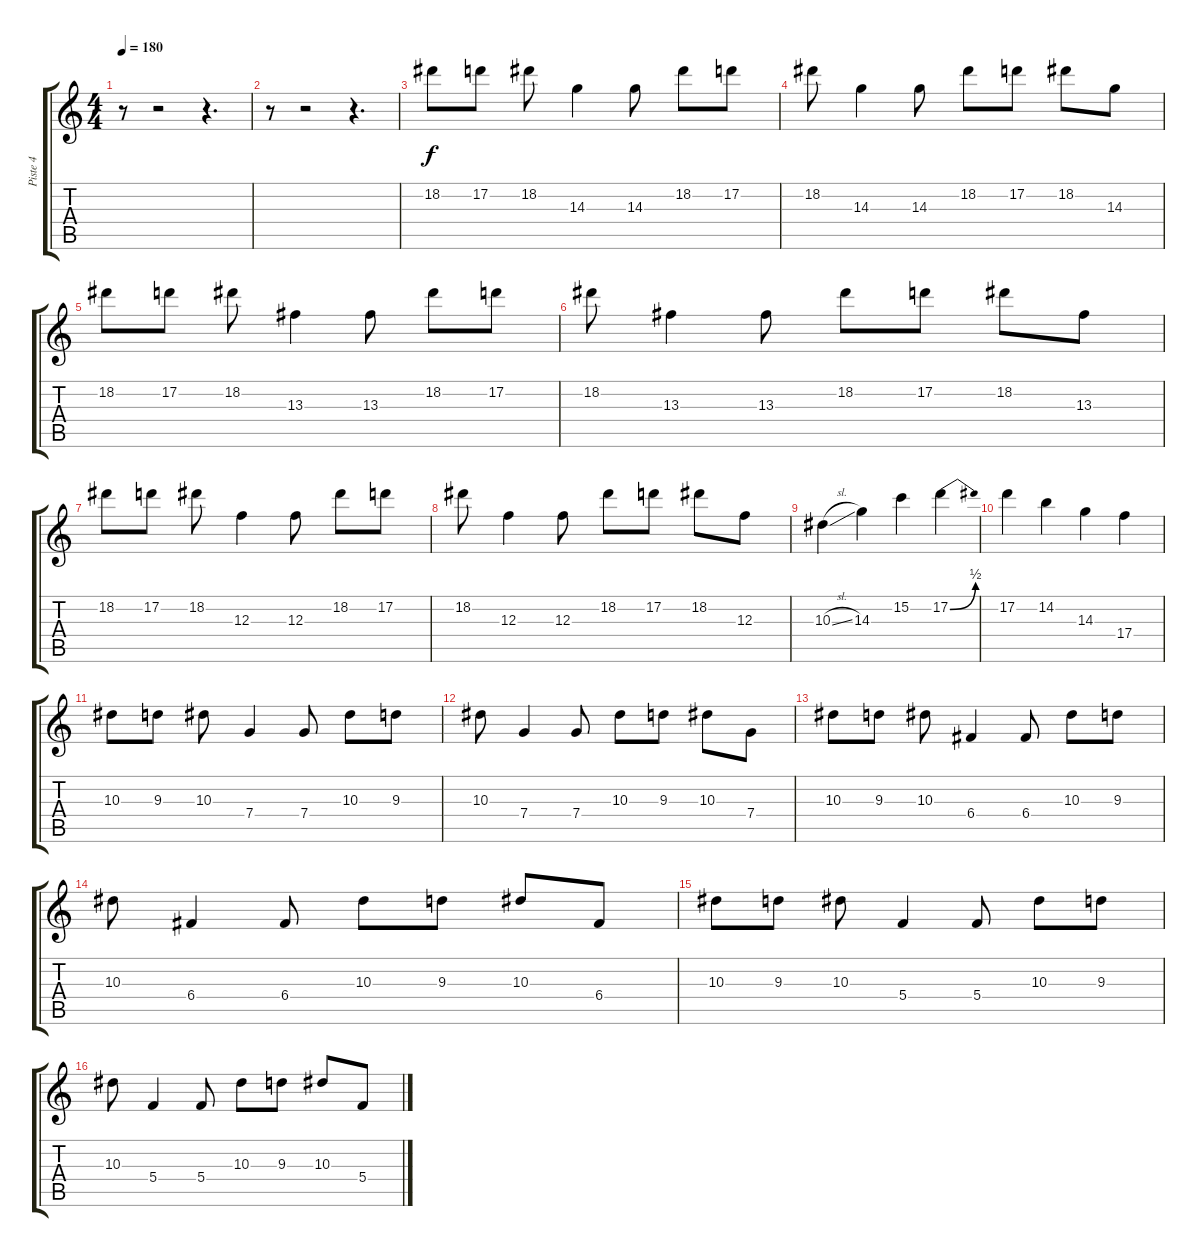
\track ("Piste 4" "Piste 4") {instrument distortionguitar}
\staff {score tabs}
\tuning (D4 A3 F3 C3 G2 C2) {hide}
\ts (4 4)
\tempo 180
\clef g2
\ks c
r.8{dy f} r.2 r.4{d} |
r.8 r.2 r.4{d} |
18.2.8 17.2.8 18.2.8 14.3.4 14.3.8 18.2.8 17.2.8 |
18.2.8 14.3.4 14.3.8 18.2.8 17.2.8 18.2.8 14.3.8 |
18.2.8 17.2.8 18.2.8 13.3.4 13.3.8 18.2.8 17.2.8 |
18.2.8 13.3.4 13.3.8 18.2.8 17.2.8 18.2.8 13.3.8 |
18.2.8 17.2.8 18.2.8 12.3.4 12.3.8 18.2.8 17.2.8 |
18.2.8 12.3.4 12.3.8 18.2.8 17.2.8 18.2.8 12.3.8 |
10.3{sl}.4 14.3.4 15.2.4 17.2{be (bend 0 0 60 2)}.4 |
17.2.4 14.2.4 14.3.4 17.4.4 |
10.3.8 9.3.8 10.3.8 7.4.4 7.4.8 10.3.8 9.3.8 |
10.3.8 7.4.4 7.4.8 10.3.8 9.3.8 10.3.8 7.4.8 |
10.3.8 9.3.8 10.3.8 6.4.4 6.4.8 10.3.8 9.3.8 |
10.3.8 6.4.4 6.4.8 10.3.8 9.3.8 10.3.8 6.4.8 |
10.3.8 9.3.8 10.3.8 5.4.4 5.4.8 10.3.8 9.3.8 |
10.3.8 5.4.4 5.4.8 10.3.8 9.3.8 10.3.8 5.4.8
